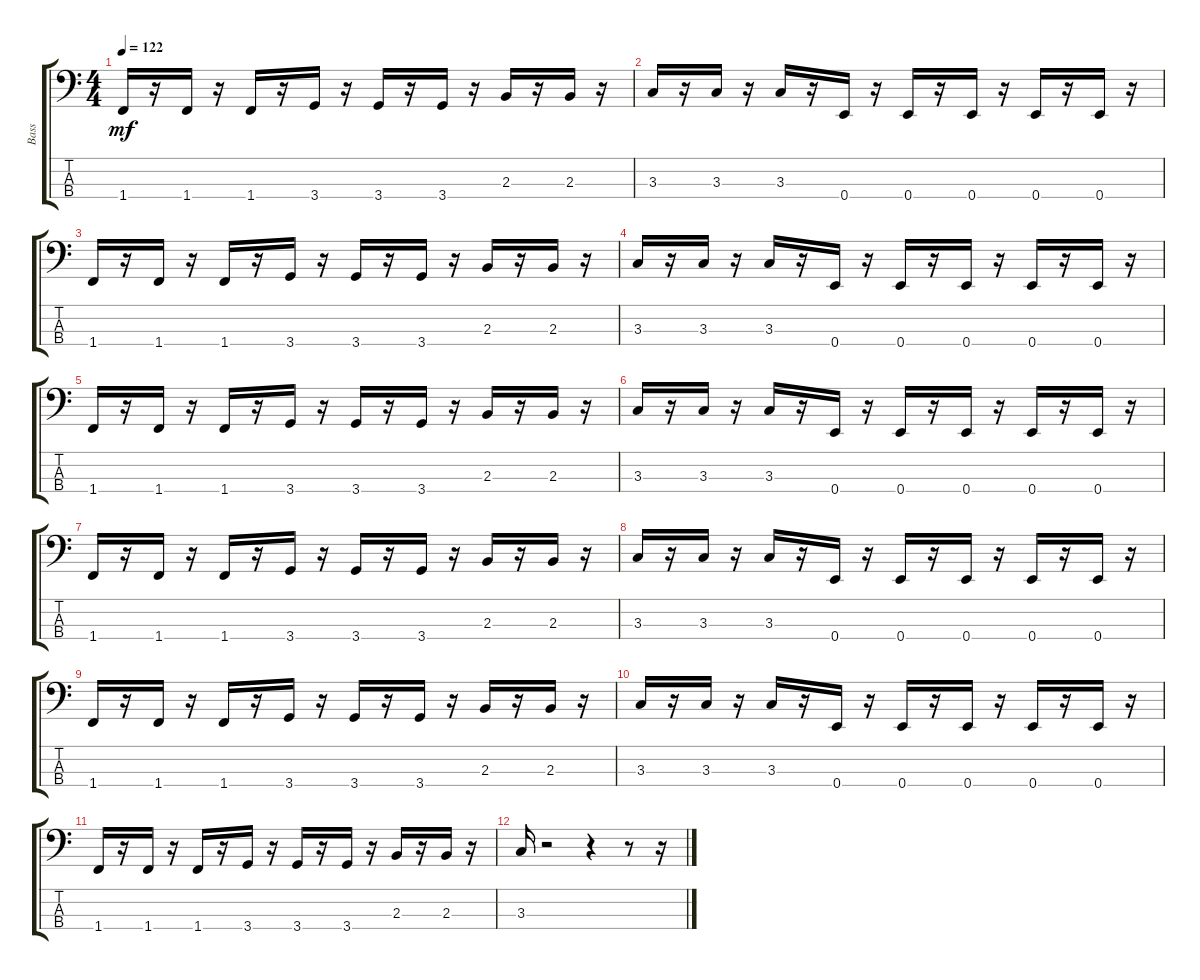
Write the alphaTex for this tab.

\track ("Bass" "Bass") {instrument acousticguitarsteel}
\staff {score tabs}
\tuning (G2 D2 A1 E1) {hide}
\ts (4 4)
\tempo 122
\clef f4
\ks c
1.4.16{dy mf} r.16 1.4.16 r.16 1.4.16 r.16 3.4.16 r.16 3.4.16 r.16 3.4.16 r.16 2.3.16 r.16 2.3.16 r.16 |
3.3.16 r.16 3.3.16 r.16 3.3.16 r.16 0.4.16 r.16 0.4.16 r.16 0.4.16 r.16 0.4.16 r.16 0.4.16 r.16 |
1.4.16 r.16 1.4.16 r.16 1.4.16 r.16 3.4.16 r.16 3.4.16 r.16 3.4.16 r.16 2.3.16 r.16 2.3.16 r.16 |
3.3.16 r.16 3.3.16 r.16 3.3.16 r.16 0.4.16 r.16 0.4.16 r.16 0.4.16 r.16 0.4.16 r.16 0.4.16 r.16 |
1.4.16 r.16 1.4.16 r.16 1.4.16 r.16 3.4.16 r.16 3.4.16 r.16 3.4.16 r.16 2.3.16 r.16 2.3.16 r.16 |
3.3.16 r.16 3.3.16 r.16 3.3.16 r.16 0.4.16 r.16 0.4.16 r.16 0.4.16 r.16 0.4.16 r.16 0.4.16 r.16 |
1.4.16 r.16 1.4.16 r.16 1.4.16 r.16 3.4.16 r.16 3.4.16 r.16 3.4.16 r.16 2.3.16 r.16 2.3.16 r.16 |
3.3.16 r.16 3.3.16 r.16 3.3.16 r.16 0.4.16 r.16 0.4.16 r.16 0.4.16 r.16 0.4.16 r.16 0.4.16 r.16 |
1.4.16 r.16 1.4.16 r.16 1.4.16 r.16 3.4.16 r.16 3.4.16 r.16 3.4.16 r.16 2.3.16 r.16 2.3.16 r.16 |
3.3.16 r.16 3.3.16 r.16 3.3.16 r.16 0.4.16 r.16 0.4.16 r.16 0.4.16 r.16 0.4.16 r.16 0.4.16 r.16 |
1.4.16 r.16 1.4.16 r.16 1.4.16 r.16 3.4.16 r.16 3.4.16 r.16 3.4.16 r.16 2.3.16 r.16 2.3.16 r.16 |
3.3.16 r.2 r.4 r.8 r.16
